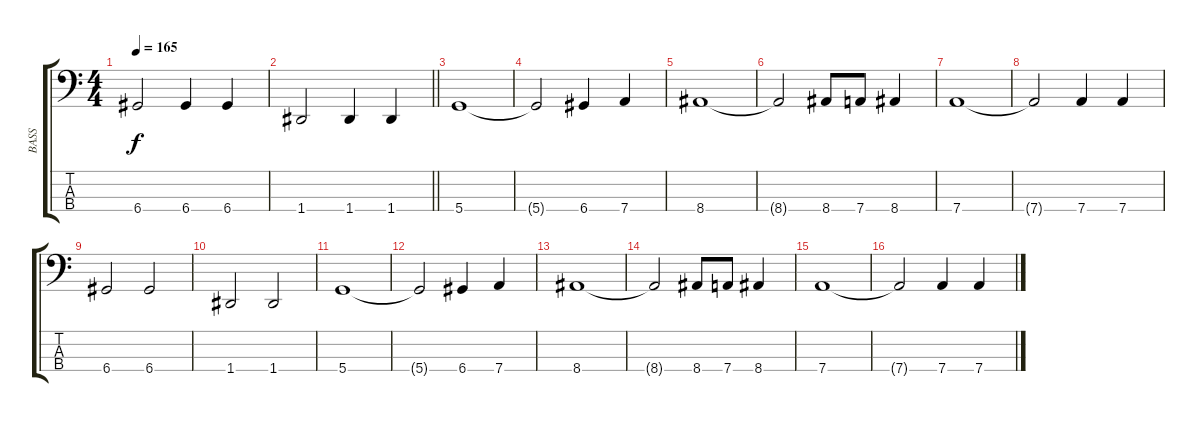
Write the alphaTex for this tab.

\track ("BASS" "BASS") {instrument electricbassfinger}
\staff {score tabs}
\tuning (F2 C2 G1 D1) {hide}
\ts (4 4)
\tempo 165
\clef f4
\ks c
6.4.2{dy f} 6.4.4 6.4.4 |
\barLineRight lightlight
1.4.2 1.4.4 1.4.4 |
5.4.1 |
5.4{t}.2 6.4.4 7.4.4 |
8.4.1 |
8.4{t}.2 8.4.8 7.4.8 8.4.4 |
7.4.1 |
7.4{t}.2 7.4.4 7.4.4 |
6.4.2 6.4.2 |
1.4.2 1.4.2 |
5.4.1 |
5.4{t}.2 6.4.4 7.4.4 |
8.4.1 |
8.4{t}.2 8.4.8 7.4.8 8.4.4 |
7.4.1 |
7.4{t}.2 7.4.4 7.4.4
